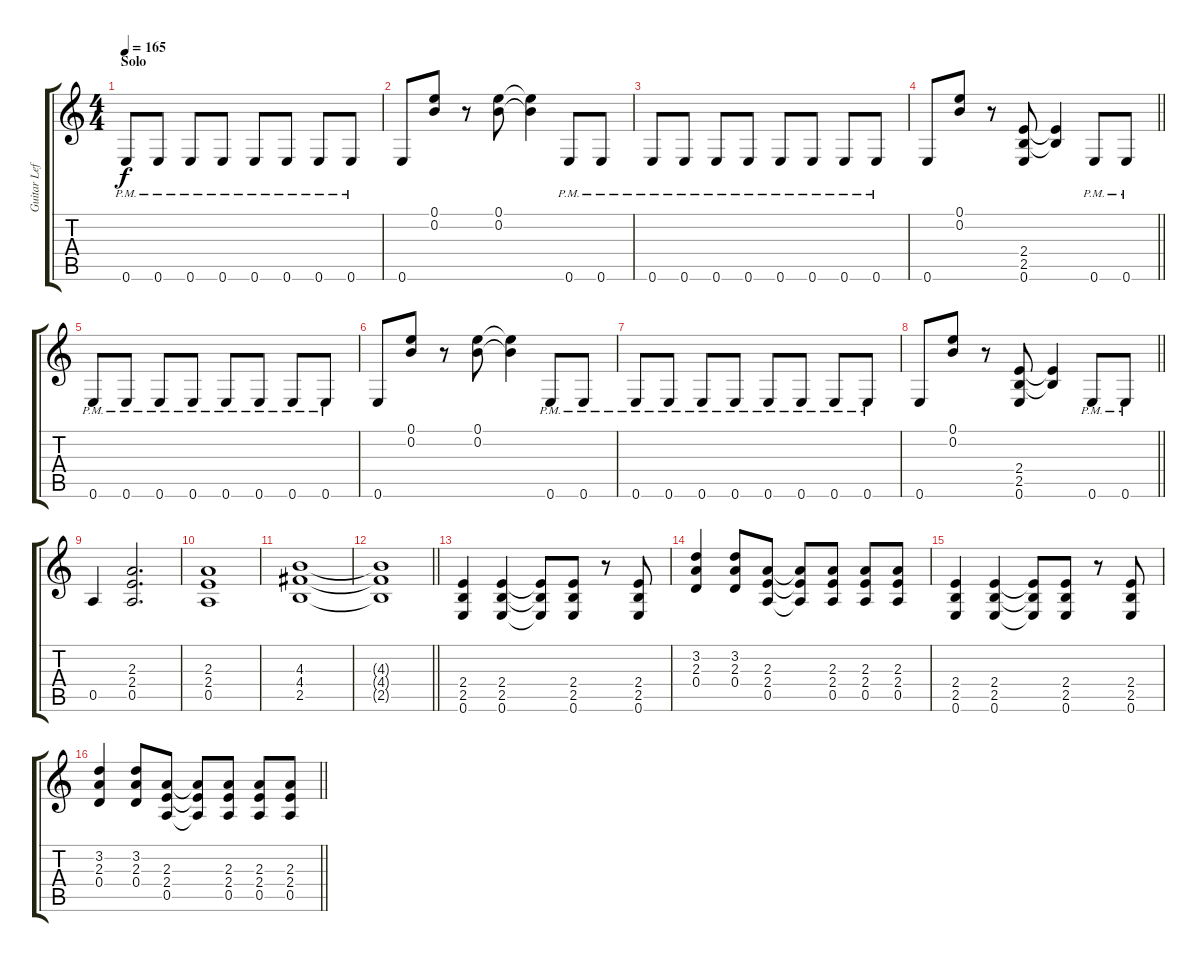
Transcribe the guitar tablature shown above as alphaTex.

\track ("Guitar Left" "Guitar Lef") {instrument overdrivenguitar}
\staff {score tabs}
\tuning (E4 B3 G3 D3 A2 E2) {hide}
\ts (4 4)
\section ("" "Solo")
\tempo 165
\clef g2
\ks c
0.6{pm}.8{dy f} 0.6{pm}.8 0.6{pm}.8 0.6{pm}.8 0.6{pm}.8 0.6{pm}.8 0.6{pm}.8 0.6{pm}.8 |
0.6.8 (0.1 0.2).8 r.8 (0.1 0.2).8 (0.1{t} 0.2{t}).4 0.6{pm}.8 0.6{pm}.8 |
0.6{pm}.8 0.6{pm}.8 0.6{pm}.8 0.6{pm}.8 0.6{pm}.8 0.6{pm}.8 0.6{pm}.8 0.6{pm}.8 |
\barLineRight lightlight
0.6.8 (0.1 0.2).8 r.8 (2.4 2.5 0.6).8 (2.4{t} 2.5{t}).4 0.6{pm}.8 0.6{pm}.8 |
0.6{pm}.8 0.6{pm}.8 0.6{pm}.8 0.6{pm}.8 0.6{pm}.8 0.6{pm}.8 0.6{pm}.8 0.6{pm}.8 |
0.6.8 (0.1 0.2).8 r.8 (0.1 0.2).8 (0.1{t} 0.2{t}).4 0.6{pm}.8 0.6{pm}.8 |
0.6{pm}.8 0.6{pm}.8 0.6{pm}.8 0.6{pm}.8 0.6{pm}.8 0.6{pm}.8 0.6{pm}.8 0.6{pm}.8 |
\barLineRight lightlight
0.6.8 (0.1 0.2).8 r.8 (2.4 2.5 0.6).8 (2.4{t} 2.5{t}).4 0.6{pm}.8 0.6{pm}.8 |
0.5.4 (2.3 2.4 0.5).2{d} |
(2.3 2.4 0.5).1 |
(4.3 4.4 2.5).1 |
\barLineRight lightlight
(4.3{t} 4.4{t} 2.5{t}).1 |
(2.4 2.5 0.6).4 (2.4 2.5 0.6).4 (2.4{t} 2.5{t} 0.6{t}).8 (2.4 2.5 0.6).8 r.8 (2.4 2.5 0.6).8 |
(3.2 2.3 0.4).4 (3.2 2.3 0.4).8 (2.3 2.4 0.5).8 (2.3{t} 2.4{t} 0.5{t}).8 (2.3 2.4 0.5).8 (2.3 2.4 0.5).8 (2.3 2.4 0.5).8 |
(2.4 2.5 0.6).4 (2.4 2.5 0.6).4 (2.4{t} 2.5{t} 0.6{t}).8 (2.4 2.5 0.6).8 r.8 (2.4 2.5 0.6).8 |
\barLineRight lightlight
(3.2 2.3 0.4).4 (3.2 2.3 0.4).8 (2.3 2.4 0.5).8 (2.3{t} 2.4{t} 0.5{t}).8 (2.3 2.4 0.5).8 (2.3 2.4 0.5).8 (2.3 2.4 0.5).8
